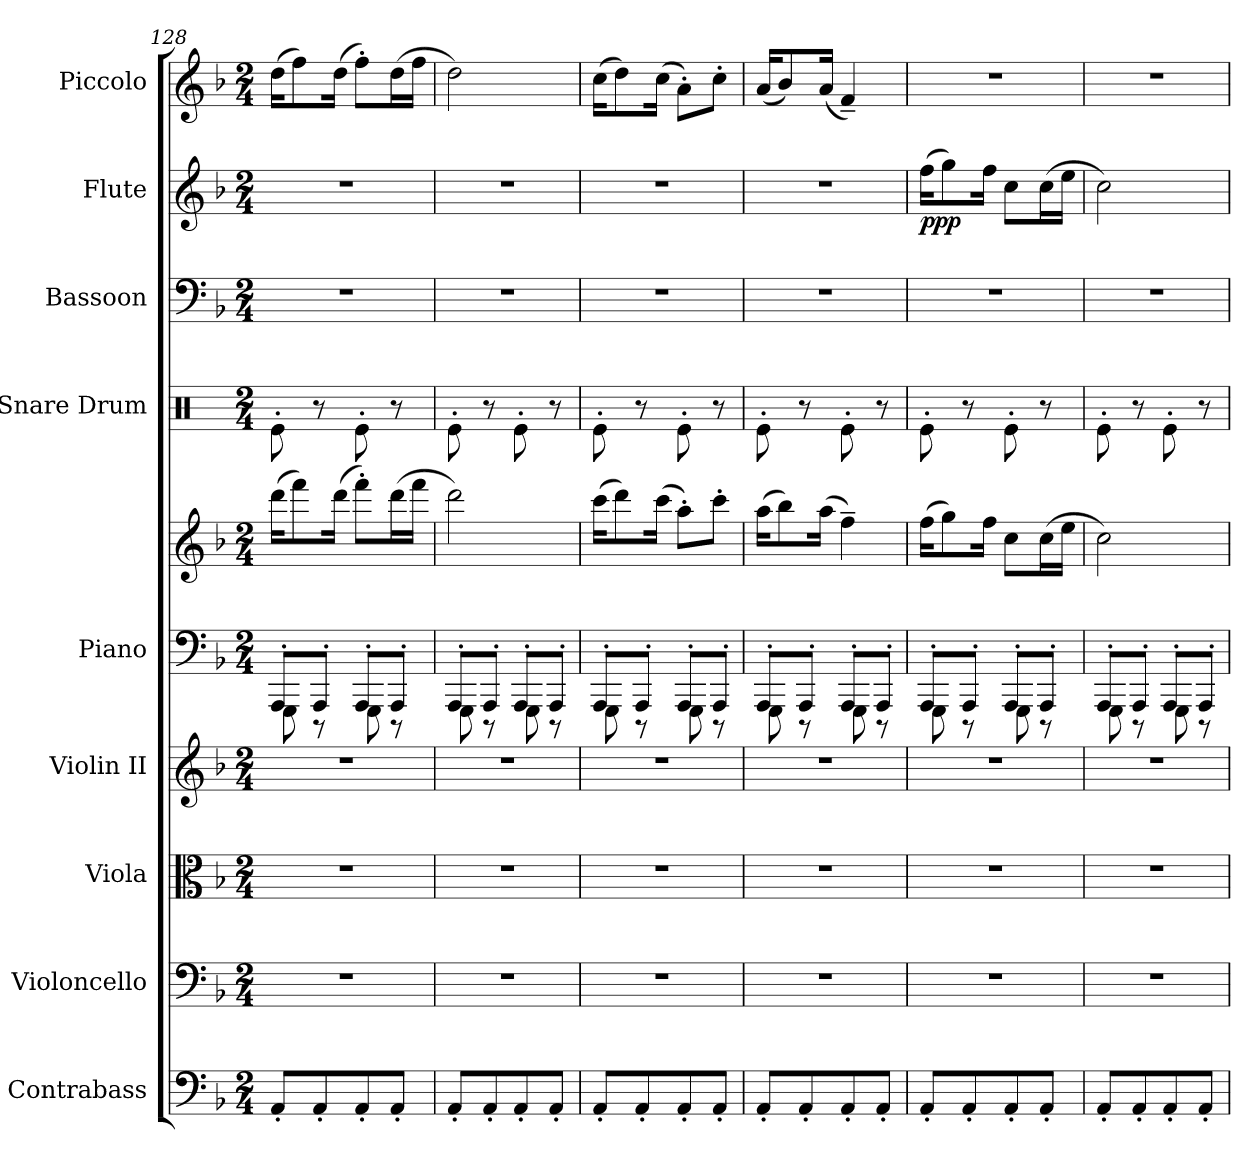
**kern	**kern	**kern	**kern	**kern	**kern	**kern	**kern	**kern	**dynam	**kern
*part9	*part8	*part7	*part6	*part5	*part5	*part4	*part3	*part2	*part2	*part1
*staff10	*staff9	*staff8	*staff7	*staff6	*staff5	*staff4	*staff3	*staff2	*staff2	*staff1
*I"Contrabass	*I"Violoncello	*I"Viola	*I"Violin II	*I"Piano	*	*I"Snare Drum	*I"Bassoon	*I"Flute	*	*I"Piccolo
*I'Cb.	*I'Vc.	*I'Vla.	*I'Vln. II	*I'Pno	*	*I'S. D.	*I'Bsn.	*I'Fl.	*	*I'Picc.
*clefF4	*clefF4	*clefC3	*clefG2	*clefF4	*clefG2	*clefX	*clefF4	*clefG2	*	*clefG2
*ITrd7c12	*	*	*	*	*	*	*	*	*	*ITrd-7c-12
*k[b-]	*k[b-]	*k[b-]	*k[b-]	*k[b-]	*k[b-]	*k[]	*k[b-]	*k[b-]	*	*k[b-]
*F:	*F:	*F:	*F:	*F:	*F:	*C:	*F:	*F:	*	*F:
*M2/4	*M2/4	*M2/4	*M2/4	*M2/4	*M2/4	*M2/4	*M2/4	*M2/4	*	*M2/4
=128	=128	=128	=128	=128	=128	=128	=128	=128	=128	=128
*	*	*	*	*^	*	*	*	*	*	*
8AAA'L	2r	2r	2r	8AAA'L	8GGG	(16dddKL	8Re'\	2r	2r	.	(16dddKL
.	.	.	.	.	.	8fff)	.	.	.	.	8fff)
8AAA'	.	.	.	8AAA'J	8r	.	8r	.	.	.	.
.	.	.	.	.	.	(16dddJk	.	.	.	.	(16dddJk
8AAA'	.	.	.	8AAA'L	8GGG	8fff'L)	8Re'\	.	.	.	8fff'L)
8AAA'J	.	.	.	8AAA'J	8r	(16dddL	8r	.	.	.	(16dddL
.	.	.	.	.	.	16fffJJ	.	.	.	.	16fffJJ
=129	=129	=129	=129	=129	=129	=129	=129	=129	=129	=129	=129
8AAA'L	2r	2r	2r	8AAA'L	8GGG	2ddd)	8Re'\	2r	2r	.	2ddd)
8AAA'	.	.	.	8AAA'J	8r	.	8r	.	.	.	.
8AAA'	.	.	.	8AAA'L	8GGG	.	8Re'\	.	.	.	.
8AAA'J	.	.	.	8AAA'J	8r	.	8r	.	.	.	.
=130	=130	=130	=130	=130	=130	=130	=130	=130	=130	=130	=130
8AAA'L	2r	2r	2r	8AAA'L	8GGG	(16cccKL	8Re'\	2r	2r	.	(16cccKL
.	.	.	.	.	.	8ddd)	.	.	.	.	8ddd)
8AAA'	.	.	.	8AAA'J	8r	.	8r	.	.	.	.
.	.	.	.	.	.	(16cccJk	.	.	.	.	(16cccJk
8AAA'	.	.	.	8AAA'L	8GGG	8aa'L)	8Re'\	.	.	.	8aa'L)
8AAA'J	.	.	.	8AAA'J	8r	8ccc'J	8r	.	.	.	8ccc'J
=131	=131	=131	=131	=131	=131	=131	=131	=131	=131	=131	=131
8AAA'L	2r	2r	2r	8AAA'L	8GGG	(16aaKL	8Re'\	2r	2r	.	(16aaKL
.	.	.	.	.	.	8bb-)	.	.	.	.	8bb-)
8AAA'	.	.	.	8AAA'J	8r	.	8r	.	.	.	.
.	.	.	.	.	.	(16aaJk	.	.	.	.	(16aaJk
8AAA'	.	.	.	8AAA'L	8GGG	4ff~)	8Re'\	.	.	.	4ff~)
8AAA'J	.	.	.	8AAA'J	8r	.	8r	.	.	.	.
=132	=132	=132	=132	=132	=132	=132	=132	=132	=132	=132	=132
8AAA'L	2r	2r	2r	8AAA'L	8GGG	(16ffKL	8Re'\	2r	(16ffKL	ppp	2r
.	.	.	.	.	.	8gg)	.	.	8gg)	.	.
8AAA'	.	.	.	8AAA'J	8r	.	8r	.	.	.	.
.	.	.	.	.	.	16ffJk	.	.	16ffJk	.	.
8AAA'	.	.	.	8AAA'L	8GGG	8ccL	8Re'\	.	8ccL	.	.
8AAA'J	.	.	.	8AAA'J	8r	(16ccL	8r	.	(16ccL	.	.
.	.	.	.	.	.	16eeJJ	.	.	16eeJJ	.	.
=133	=133	=133	=133	=133	=133	=133	=133	=133	=133	=133	=133
8AAA'L	2r	2r	2r	8AAA'L	8GGG	2cc)	8Re'\	2r	2cc)	.	2r
8AAA'	.	.	.	8AAA'J	8r	.	8r	.	.	.	.
8AAA'	.	.	.	8AAA'L	8GGG	.	8Re'\	.	.	.	.
8AAA'J	.	.	.	8AAA'J	8r	.	8r	.	.	.	.
*	*	*	*	*v	*v	*	*	*	*	*	*
=	=	=	=	=	=	=	=	=	=	=
*-	*-	*-	*-	*-	*-	*-	*-	*-	*-	*-
